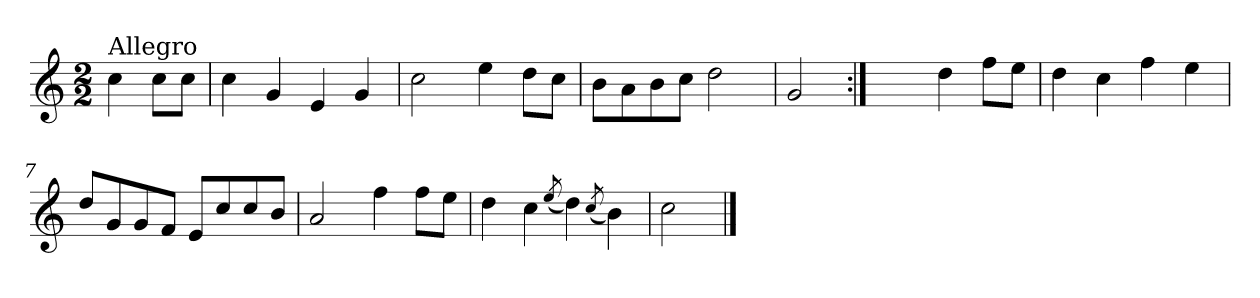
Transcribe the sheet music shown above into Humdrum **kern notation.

**kern
*part1
*staff1
*clefG2
*k[]
*C:
*M2/2
=
!LO:TX:a:t=Allegro
4cc\
8cc\L
8cc\J
=1
4cc\
4g/
4e/
4g/
=2
2cc\
4ee\
8dd\L
8cc\J
=3
8b\L
8a\
8b\
8cc\J
2dd\
=4
2g/
=5:|!
2ryy
4dd\
8ff\L
8ee\J
!!LO:LB:g=z
=6
4dd\
4cc\
4ff\
4ee\
=7
8dd/L
8g/
8g/
8f/J
8e/L
8cc/
8cc/
8b/J
=8
2a/
4ff\
8ff\L
8ee\J
=9
4dd\
4cc\
(<8qee/
4dd\)
(<8qcc/
4b\)
=10
2cc\
==
*-
